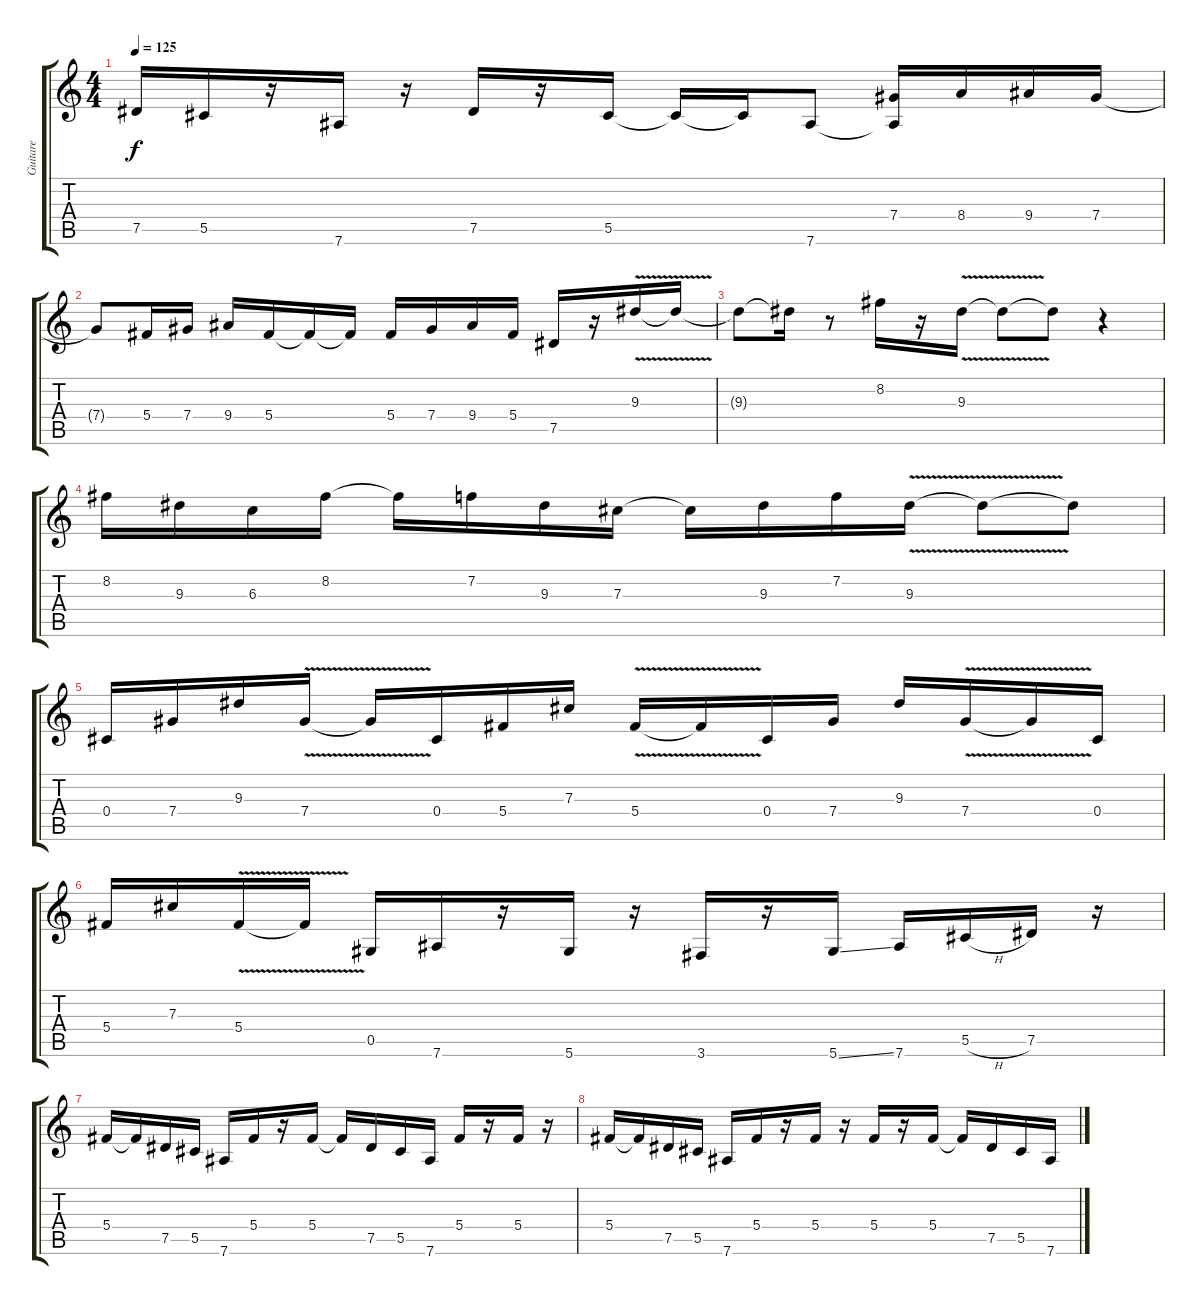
\track ("Guitare" "Guitare") {instrument overdrivenguitar}
\staff {score tabs}
\tuning (Eb4 Bb3 Gb3 Db3 Ab2 Eb2) {hide}
\ts (4 4)
\tempo 125
\clef g2
\ks c
7.5.16{dy f} 5.5.16 r.16 7.6.16 r.16 7.5.16 r.16 5.5.16 5.5{t}.16 5.5{t}.16 7.6.8 (7.4 7.6{t}).16 8.4.16 9.4.16 7.4.16 |
7.4{t}.8 5.4.16 7.4.16 9.4.16 5.4.16 5.4{t}.16 5.4{t}.16 5.4.16 7.4.16 9.4.16 5.4.16 7.5.16 r.16 9.3{v}.16 9.3{t}.16 |
9.3{t}.8 9.3{t}.16 r.8 8.2.16 r.16 9.3{v}.16 9.3{t}.8 9.3{t}.8 r.4 |
8.2.16 9.3.16 6.3.16 8.2.16 8.2{t}.16 7.2.16 9.3.16 7.3.16 7.3{t}.16 9.3.16 7.2.16 9.3{v}.16 9.3{t}.8 9.3{t}.8 |
0.4.16 7.4.16 9.3.16 7.4{v}.16 7.4{t}.16 0.4.16 5.4.16 7.3.16 5.4{v}.16 5.4{t}.16 0.4.16 7.4.16 9.3.16 7.4{v}.16 7.4{t}.16 0.4.16 |
5.4.16 7.3.16 5.4{v}.16 5.4{t}.16 0.5.16 7.6.16 r.16 5.6.16 r.16 3.6.16 r.16 5.6{ss}.16 7.6.16 5.5{h}.16 7.5.16 r.16 |
5.4.16 5.4{t}.16 7.5.16 5.5.16 7.6.16 5.4.16 r.16 5.4.16 5.4{t}.16 7.5.16 5.5.16 7.6.16 5.4.16 r.16 5.4.16 r.16 |
5.4.16 5.4{t}.16 7.5.16 5.5.16 7.6.16 5.4.16 r.16 5.4.16 r.16 5.4.16 r.16 5.4.16 5.4{t}.16 7.5.16 5.5.16 7.6.16
